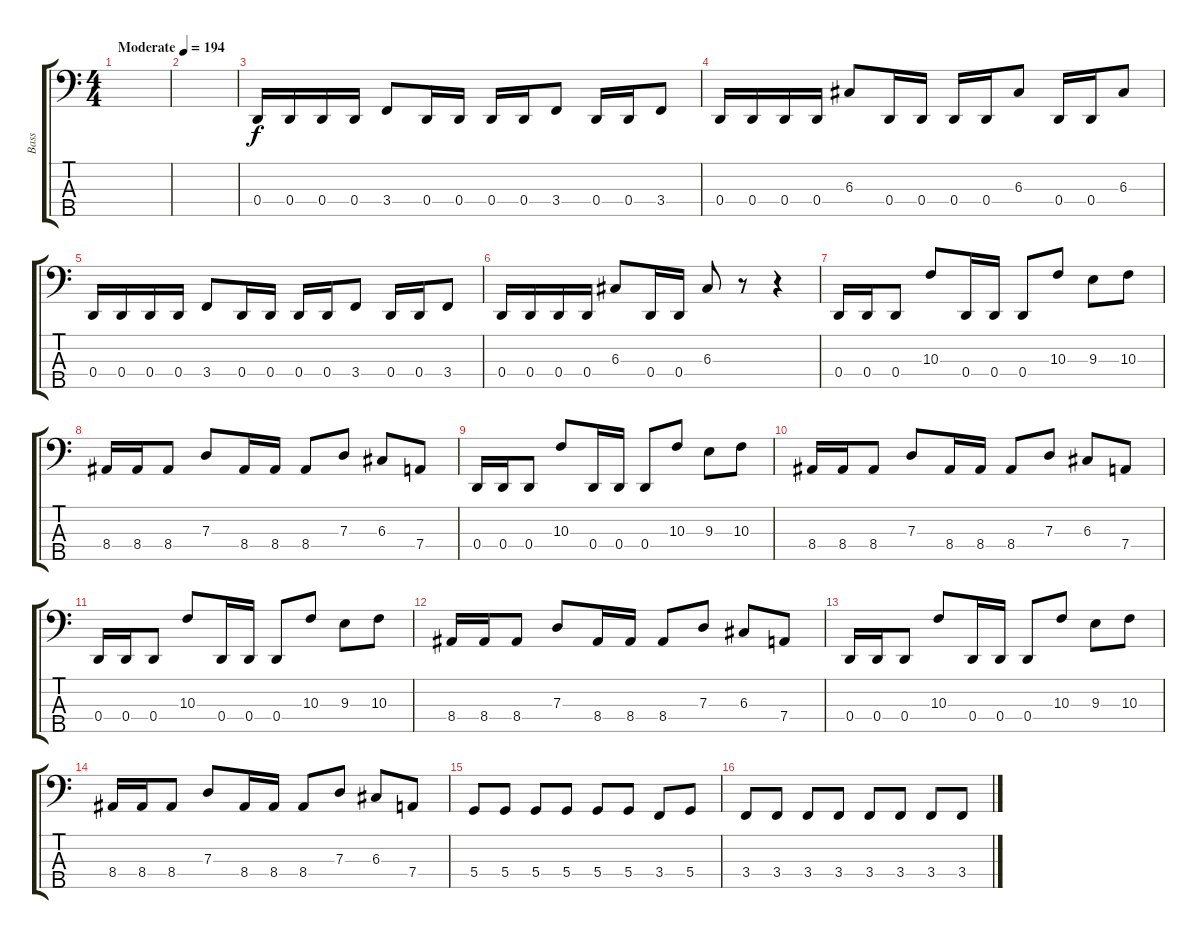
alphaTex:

\track ("Bass" "Bass") {instrument electricbassfinger}
\staff {score tabs}
\tuning (F2 C2 G1 D1 A0) {hide}
\ts (4 4)
\tempo (194 "Moderate")
\clef f4
\ks c
|
|
0.4.16 0.4.16 0.4.16 0.4.16 3.4.8 0.4.16 0.4.16 0.4.16 0.4.16 3.4.8 0.4.16 0.4.16 3.4.8 |
0.4.16 0.4.16 0.4.16 0.4.16 6.3.8 0.4.16 0.4.16 0.4.16 0.4.16 6.3.8 0.4.16 0.4.16 6.3.8 |
0.4.16 0.4.16 0.4.16 0.4.16 3.4.8 0.4.16 0.4.16 0.4.16 0.4.16 3.4.8 0.4.16 0.4.16 3.4.8 |
0.4.16 0.4.16 0.4.16 0.4.16 6.3.8 0.4.16 0.4.16 6.3.8 r.8 r.4 |
0.4.16 0.4.16 0.4.8 10.3.8 0.4.16 0.4.16 0.4.8 10.3.8 9.3.8 10.3.8 |
8.4.16 8.4.16 8.4.8 7.3.8 8.4.16 8.4.16 8.4.8 7.3.8 6.3.8 7.4.8 |
0.4.16 0.4.16 0.4.8 10.3.8 0.4.16 0.4.16 0.4.8 10.3.8 9.3.8 10.3.8 |
8.4.16 8.4.16 8.4.8 7.3.8 8.4.16 8.4.16 8.4.8 7.3.8 6.3.8 7.4.8 |
0.4.16 0.4.16 0.4.8 10.3.8 0.4.16 0.4.16 0.4.8 10.3.8 9.3.8 10.3.8 |
8.4.16 8.4.16 8.4.8 7.3.8 8.4.16 8.4.16 8.4.8 7.3.8 6.3.8 7.4.8 |
0.4.16 0.4.16 0.4.8 10.3.8 0.4.16 0.4.16 0.4.8 10.3.8 9.3.8 10.3.8 |
8.4.16 8.4.16 8.4.8 7.3.8 8.4.16 8.4.16 8.4.8 7.3.8 6.3.8 7.4.8 |
5.4.8 5.4.8 5.4.8 5.4.8 5.4.8 5.4.8 3.4.8 5.4.8 |
3.4.8 3.4.8 3.4.8 3.4.8 3.4.8 3.4.8 3.4.8 3.4.8
